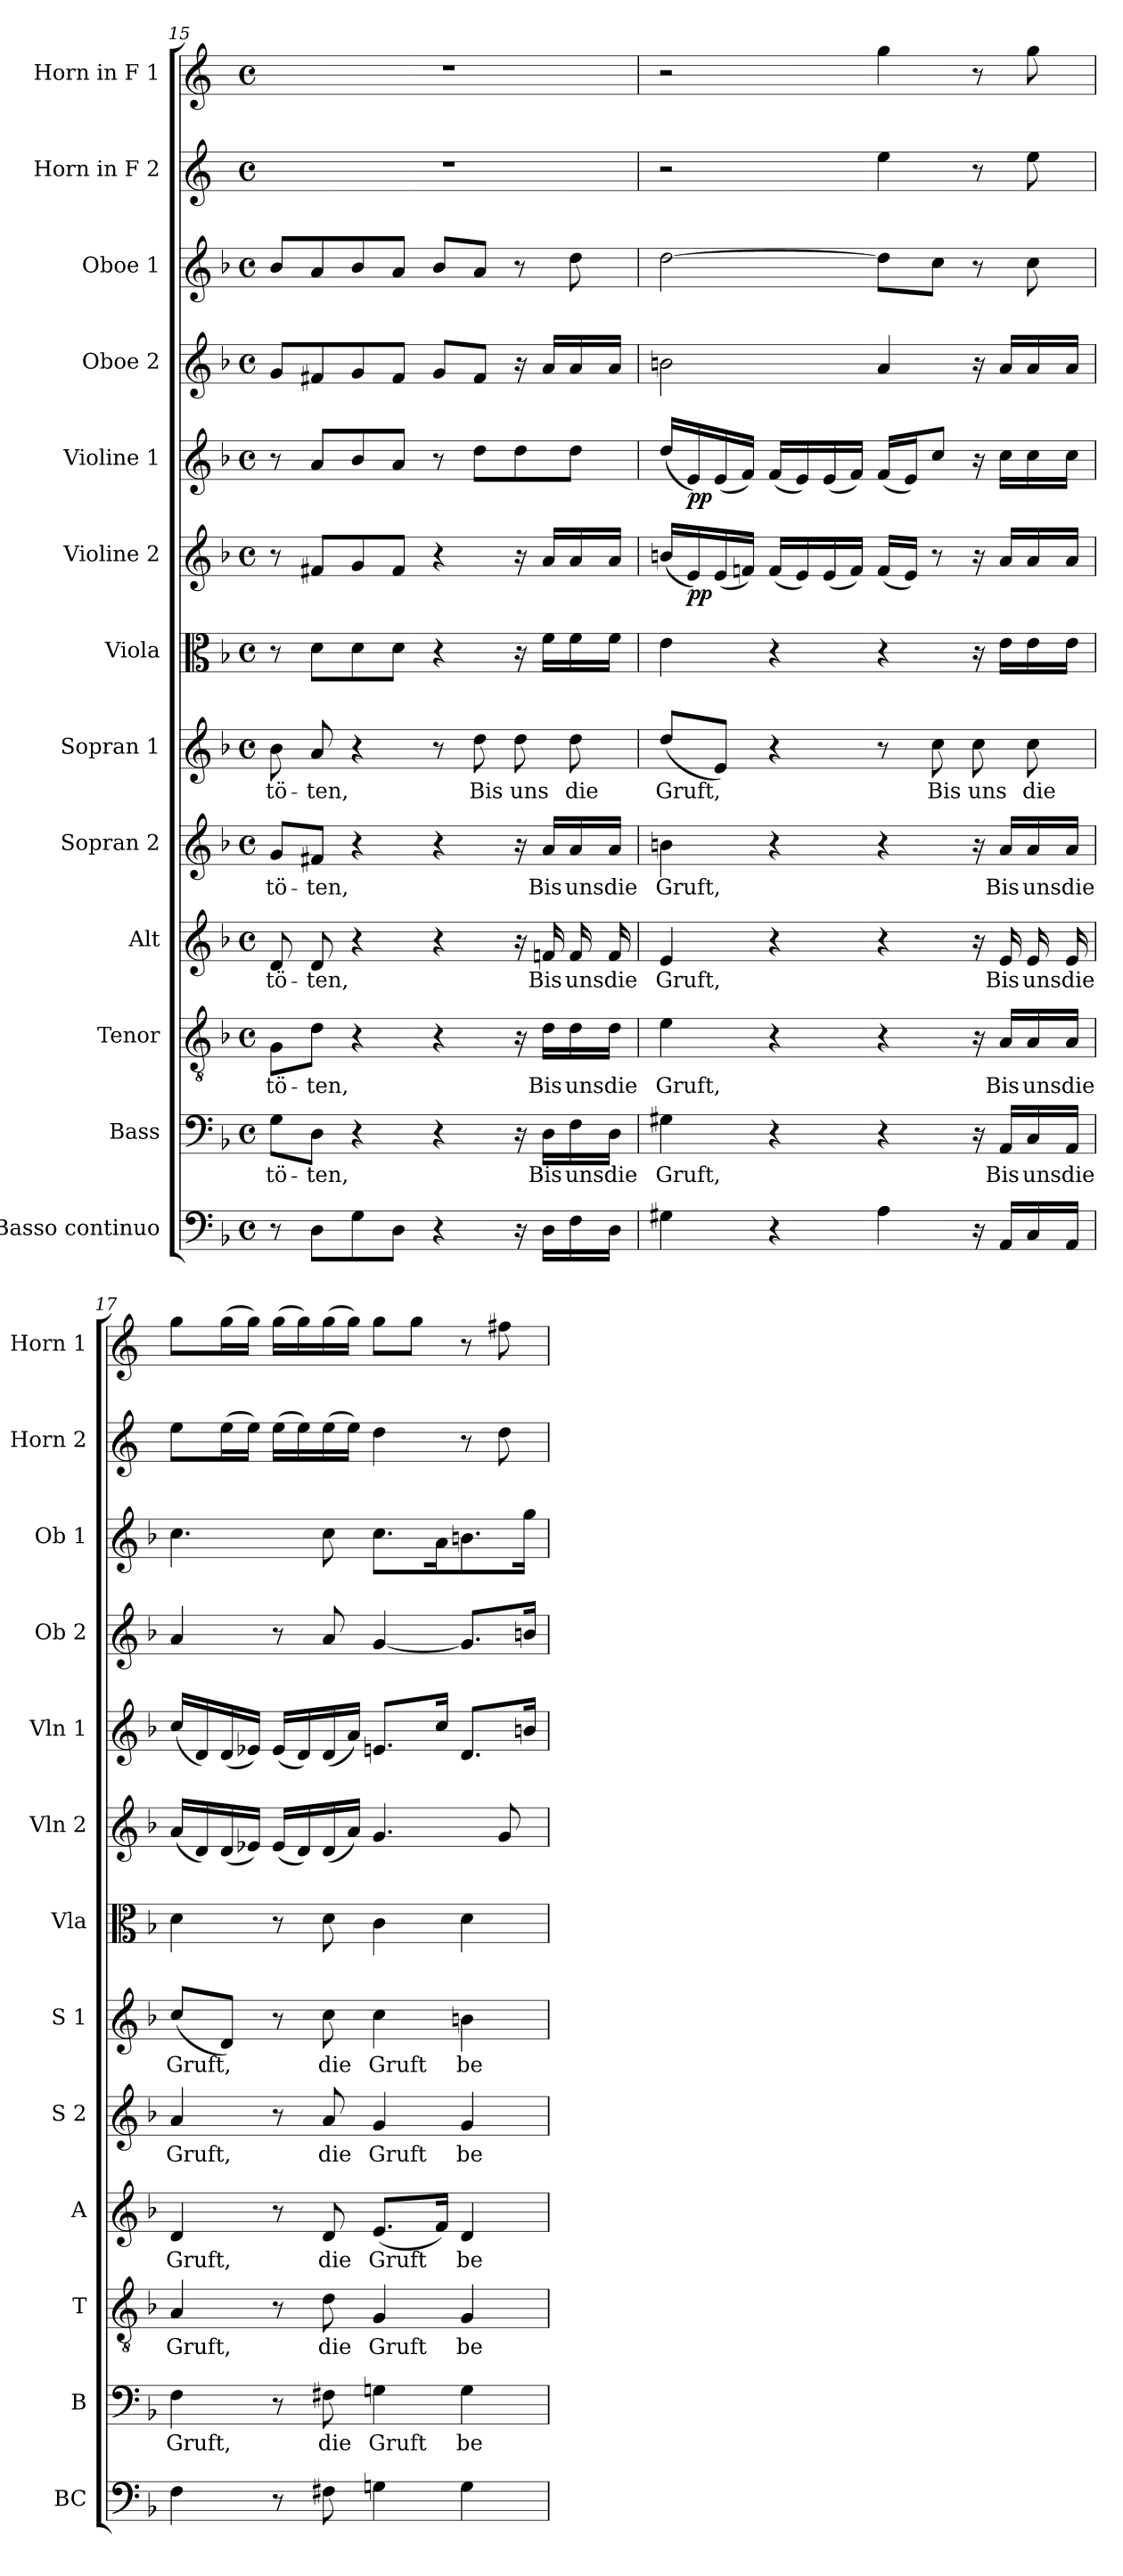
**kern	**kern	**text	**kern	**text	**kern	**text	**kern	**text	**kern	**text	**kern	**kern	**dynam	**kern	**dynam	**kern	**kern	**kern	**kern
*part13	*part12	*part12	*part11	*part11	*part10	*part10	*part9	*part9	*part8	*part8	*part7	*part6	*part6	*part5	*part5	*part4	*part3	*part2	*part1
*staff13	*staff12	*staff12	*staff11	*staff11	*staff10	*staff10	*staff9	*staff9	*staff8	*staff8	*staff7	*staff6	*staff6	*staff5	*staff5	*staff4	*staff3	*staff2	*staff1
*I"Basso continuo	*I"Bass	*	*I"Tenor	*	*I"Alt	*	*I"Sopran 2	*	*I"Sopran 1	*	*I"Viola	*I"Violine 2	*	*I"Violine 1	*	*I"Oboe 2	*I"Oboe 1	*I"Horn in F 2	*I"Horn in F 1
*I'BC	*I'B	*	*I'T	*	*I'A	*	*I'S 2	*	*I'S 1	*	*I'Vla	*I'Vln 2	*	*I'Vln 1	*	*I'Ob 2	*I'Ob 1	*I'Horn 2	*I'Horn 1
*clefF4	*clefF4	*	*clefGv2	*	*clefG2	*	*clefG2	*	*clefG2	*	*clefC3	*clefG2	*	*clefG2	*	*clefG2	*clefG2	*clefG2	*clefG2
*ITrd7c12	*	*	*	*	*	*	*	*	*	*	*	*	*	*	*	*	*	*ITrd4c7	*ITrd4c7
*k[b-]	*k[b-]	*	*k[b-]	*	*k[b-]	*	*k[b-]	*	*k[b-]	*	*k[b-]	*k[b-]	*	*k[b-]	*	*k[b-]	*k[b-]	*k[b-]	*k[b-]
*M4/4	*M4/4	*	*M4/4	*	*M4/4	*	*M4/4	*	*M4/4	*	*M4/4	*M4/4	*	*M4/4	*	*M4/4	*M4/4	*M4/4	*M4/4
*met(c)	*met(c)	*	*met(c)	*	*met(c)	*	*met(c)	*	*met(c)	*	*met(c)	*met(c)	*	*met(c)	*	*met(c)	*met(c)	*met(c)	*met(c)
=15	=15	=15	=15	=15	=15	=15	=15	=15	=15	=15	=15	=15	=15	=15	=15	=15	=15	=15	=15
!	!	!LO:LY:b	!	!LO:LY:b	!	!LO:LY:b	!	!LO:LY:b	!	!LO:LY:b	!	!	!	!	!	!	!	!	!
8r	8G\L	tö-	8G\L	tö-	8d/	tö-	8g/L	tö-	8b-\	tö-	8r	8r	.	8r	.	8g/L	8b-/L	1r	1r
!	!	!LO:LY:b	!	!LO:LY:b	!	!LO:LY:b	!	!LO:LY:b	!	!LO:LY:b	!	!	!	!	!	!	!	!	!
8DD\L	8D\J	-ten,	8d\J	-ten,	8d/	-ten,	8f#X/J	-ten,	8a/	-ten,	8d\L	8f#X/L	.	8a/L	.	8f#X/	8a/	.	.
8GG\	4r	.	4r	.	4r	.	4r	.	4r	.	8d\	8g/	.	8b-/	.	8g/	8b-/	.	.
8DD\J	.	.	.	.	.	.	.	.	.	.	8d\J	8f#/J	.	8a/J	.	8f#/J	8a/J	.	.
4r	4r	.	4r	.	4r	.	4r	.	8r	.	4r	4r	.	8r	.	8g/L	8b-/L	.	.
!	!	!	!	!	!	!	!	!	!	!LO:LY:b	!	!	!	!	!	!	!	!	!
.	.	.	.	.	.	.	.	.	8dd\	Bis	.	.	.	8dd\L	.	8f#/J	8a/J	.	.
!	!	!	!	!	!	!	!	!	!	!LO:LY:b	!	!	!	!	!	!	!	!	!
16r	16r	.	16r	.	16r	.	16r	.	8dd\	uns	16r	16r	.	8dd\	.	16r	8r	.	.
!	!	!LO:LY:b	!	!LO:LY:b	!	!LO:LY:b	!	!LO:LY:b	!	!	!	!	!	!	!	!	!	!	!
16DD\LL	16D\LL	Bis	16d\LL	Bis	16fni/	Bis	16a/LL	Bis	.	.	16f\LL	16a/LL	.	.	.	16a/LL	.	.	.
!	!	!LO:LY:b	!	!LO:LY:b	!	!LO:LY:b	!	!LO:LY:b	!	!LO:LY:b	!	!	!	!	!	!	!	!	!
16FF\	16F\	uns	16d\	uns	16f/	uns	16a/	uns	8dd\	die	16f\	16a/	.	8dd\J	.	16a/	8dd\	.	.
!	!	!LO:LY:b	!	!LO:LY:b	!	!LO:LY:b	!	!LO:LY:b	!	!	!	!	!	!	!	!	!	!	!
16DD\JJ	16D\JJ	die	16d\JJ	die	16f/	die	16a/JJ	die	.	.	16f\JJ	16a/JJ	.	.	.	16a/JJ	.	.	.
!!LO:PB:g=z
=16	=16	=16	=16	=16	=16	=16	=16	=16	=16	=16	=16	=16	=16	=16	=16	=16	=16	=16	=16
!	!	!LO:LY:b	!	!LO:LY:b	!	!LO:LY:b	!	!LO:LY:b	!	!LO:LY:b	!	!	!	!	!	!	!	!	!
4GG#X\	4G#X\	Gruft,	4e\	Gruft,	4e/	Gruft,	4bn\	Gruft,	(<8dd/L	Gruft,	4e\	(<16bn/LL	.	(<16dd/LL	.	2bn\	[2dd\	2r	2r
!	!	!	!	!	!	!	!	!	!	!	!	!	!LO:DY:b	!	!LO:DY:b	!	!	!	!
.	.	.	.	.	.	.	.	.	.	.	.	16e/)	pp	16e/)	pp	.	.	.	.
.	.	.	.	.	.	.	.	.	8e/J)	.	.	(<16e/	.	(<16e/	.	.	.	.	.
.	.	.	.	.	.	.	.	.	.	.	.	16fni/JJ)	.	16f/JJ)	.	.	.	.	.
4r	4r	.	4r	.	4r	.	4r	.	4r	.	4r	(<16f/LL	.	(<16f/LL	.	.	.	.	.
.	.	.	.	.	.	.	.	.	.	.	.	16e/)	.	16e/)	.	.	.	.	.
.	.	.	.	.	.	.	.	.	.	.	.	(<16e/	.	(<16e/	.	.	.	.	.
.	.	.	.	.	.	.	.	.	.	.	.	16f/JJ)	.	16f/JJ)	.	.	.	.	.
4AA\	4r	.	4r	.	4r	.	4r	.	8r	.	4r	(<16f/LL	.	(<16f/LL	.	4a/	8dd\L]	4a\	4cc\
.	.	.	.	.	.	.	.	.	.	.	.	16e/JJ)	.	16e/J)	.	.	.	.	.
!	!	!	!	!	!	!	!	!	!	!LO:LY:b	!	!	!	!	!	!	!	!	!
.	.	.	.	.	.	.	.	.	8cc\	Bis	.	8r	.	8cc/J	.	.	8cc\J	.	.
!	!	!	!	!	!	!	!	!	!	!LO:LY:b	!	!	!	!	!	!	!	!	!
16r	16r	.	16r	.	16r	.	16r	.	8cc\	uns	16r	16r	.	16r	.	16r	8r	8r	8r
!	!	!LO:LY:b	!	!LO:LY:b	!	!LO:LY:b	!	!LO:LY:b	!	!	!	!	!	!	!	!	!	!	!
16AAA/LL	16AA/LL	Bis	16A/LL	Bis	16e/	Bis	16a/LL	Bis	.	.	16e\LL	16a/LL	.	16cc\LL	.	16a/LL	.	.	.
!	!	!LO:LY:b	!	!LO:LY:b	!	!LO:LY:b	!	!LO:LY:b	!	!LO:LY:b	!	!	!	!	!	!	!	!	!
16CC/	16C/	uns	16A/	uns	16e/	uns	16a/	uns	8cc\	die	16e\	16a/	.	16cc\	.	16a/	8cc\	8a\	8cc\
!	!	!LO:LY:b	!	!LO:LY:b	!	!LO:LY:b	!	!LO:LY:b	!	!	!	!	!	!	!	!	!	!	!
16AAA/JJ	16AA/JJ	die	16A/JJ	die	16e/	die	16a/JJ	die	.	.	16e\JJ	16a/JJ	.	16cc\JJ	.	16a/JJ	.	.	.
=17	=17	=17	=17	=17	=17	=17	=17	=17	=17	=17	=17	=17	=17	=17	=17	=17	=17	=17	=17
!	!	!LO:LY:b	!	!LO:LY:b	!	!LO:LY:b	!	!LO:LY:b	!	!LO:LY:b	!	!	!	!	!	!	!	!	!
4FF\	4F\	Gruft,	4A/	Gruft,	4d/	Gruft,	4a/	Gruft,	(<8cc/L	Gruft,	4d\	(<16a/LL	.	(<16cc/LL	.	4a/	4.cc\	8a\L	8cc\L
.	.	.	.	.	.	.	.	.	.	.	.	16d/)	.	16d/)	.	.	.	.	.
.	.	.	.	.	.	.	.	.	8d/J)	.	.	(<16d/	.	(<16d/	.	.	.	(>16a\L	(>16cc\L
.	.	.	.	.	.	.	.	.	.	.	.	16e-X/JJ)	.	16e-X/JJ)	.	.	.	16a\JJ)	16cc\JJ)
8r	8r	.	8r	.	8r	.	8r	.	8r	.	8r	(<16e-/LL	.	(<16e-/LL	.	8r	.	(>16a\LL	(>16cc\LL
.	.	.	.	.	.	.	.	.	.	.	.	16d/)	.	16d/)	.	.	.	16a\)	16cc\)
!	!	!LO:LY:b	!	!LO:LY:b	!	!LO:LY:b	!	!LO:LY:b	!	!LO:LY:b	!	!	!	!	!	!	!	!	!
8FF#X\	8F#X\	die	8d\	die	8d/	die	8a/	die	8cc\	die	8d\	(<16d/	.	(<16d/	.	8a/	8cc\	(>16a\	(>16cc\
.	.	.	.	.	.	.	.	.	.	.	.	16a/JJ)	.	16a/JJ)	.	.	.	16a\JJ)	16cc\JJ)
!	!	!LO:LY:b	!	!LO:LY:b	!	!LO:LY:b	!	!LO:LY:b	!	!LO:LY:b	!	!	!	!	!	!	!	!	!
4GGni\	4Gni\	Gruft	4G/	Gruft	(<8.e/L	Gruft	4g/	Gruft	4cc\	Gruft	4c\	4.g/	.	8.en!/L	.	[4g/	8.cc\L	4g\	8cc\L
.	.	.	.	.	.	.	.	.	.	.	.	.	.	.	.	.	.	.	8cc\J
.	.	.	.	.	16f/Jk)	.	.	.	.	.	.	.	.	16cc/Jk	.	.	16a\K	.	.
!	!	!LO:LY:b	!	!LO:LY:b	!	!LO:LY:b	!	!LO:LY:b	!	!LO:LY:b	!	!	!	!	!	!	!	!	!
4GG\	4G\	be-	4G/	be-	4d/	be-	4g/	be-	4bn\	be-	4d\	.	.	8.d/L	.	8.g/L]	8.bn\	8r	8r
.	.	.	.	.	.	.	.	.	.	.	.	8g/	.	.	.	.	.	8g\	8bn\
.	.	.	.	.	.	.	.	.	.	.	.	.	.	16bn/Jk	.	16bn/Jk	16gg\Jk	.	.
=	=	=	=	=	=	=	=	=	=	=	=	=	=	=	=	=	=	=	=
*-	*-	*-	*-	*-	*-	*-	*-	*-	*-	*-	*-	*-	*-	*-	*-	*-	*-	*-	*-
